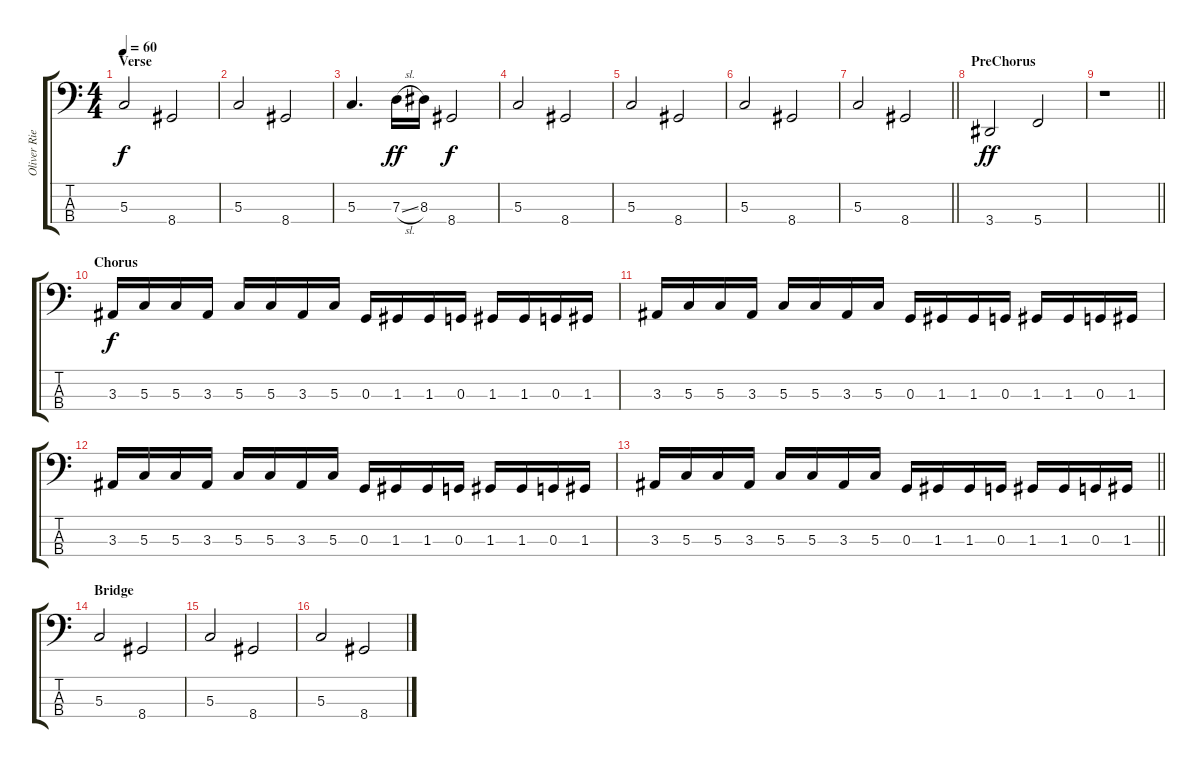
\track ("Oliver Riedel" "Oliver Rie") {instrument electricbassfinger}
\staff {score tabs}
\tuning (F2 C2 G1 C1) {hide}
\ts (4 4)
\section ("" "Verse ")
\tempo 60
\clef f4
\ks c
5.3.2{dy f} 8.4.2 |
5.3.2 8.4.2 |
5.3.4{d} 7.3{sl}.16{dy ff} 8.3.16 8.4.2{dy f} |
5.3.2 8.4.2 |
5.3.2 8.4.2 |
5.3.2 8.4.2 |
\barLineRight lightlight
5.3.2 8.4.2 |
\section ("" "PreChorus")
3.4.2{dy ff} 5.4.2 |
\barLineRight lightlight
r.1 |
\section ("" "Chorus")
3.3.16{dy f} 5.3.16 5.3.16 3.3.16 5.3.16 5.3.16 3.3.16 5.3.16 0.3.16 1.3.16 1.3.16 0.3.16 1.3.16 1.3.16 0.3.16 1.3.16 |
3.3.16 5.3.16 5.3.16 3.3.16 5.3.16 5.3.16 3.3.16 5.3.16 0.3.16 1.3.16 1.3.16 0.3.16 1.3.16 1.3.16 0.3.16 1.3.16 |
3.3.16 5.3.16 5.3.16 3.3.16 5.3.16 5.3.16 3.3.16 5.3.16 0.3.16 1.3.16 1.3.16 0.3.16 1.3.16 1.3.16 0.3.16 1.3.16 |
\barLineRight lightlight
3.3.16 5.3.16 5.3.16 3.3.16 5.3.16 5.3.16 3.3.16 5.3.16 0.3.16 1.3.16 1.3.16 0.3.16 1.3.16 1.3.16 0.3.16 1.3.16 |
\section ("" "Bridge")
5.3.2 8.4.2 |
5.3.2 8.4.2 |
5.3.2 8.4.2
